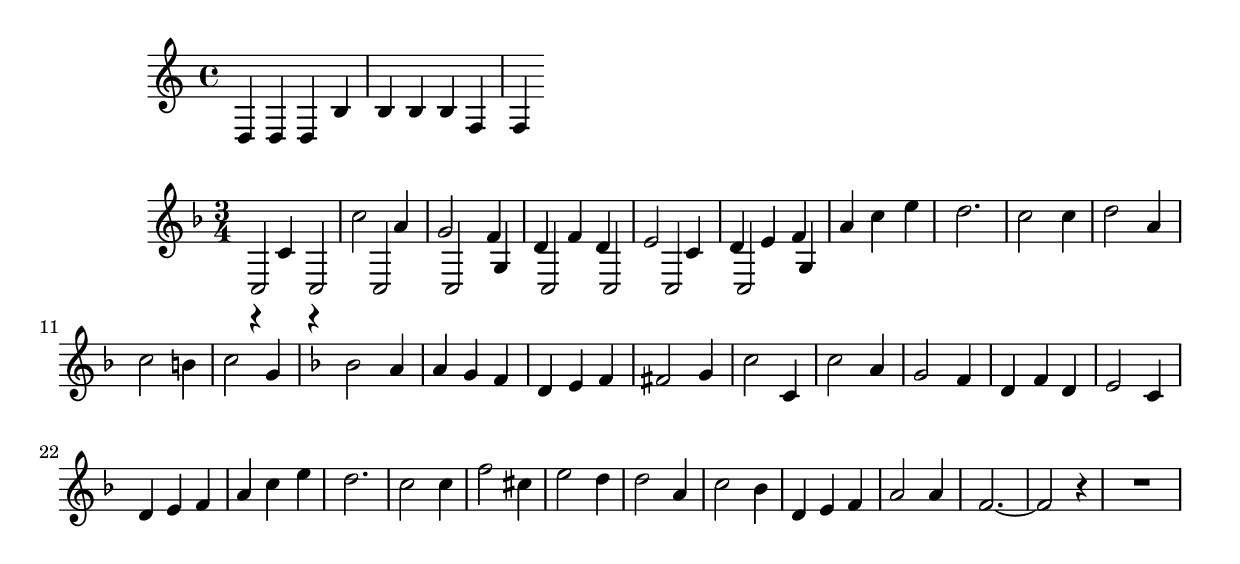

\version "2.10.33"
% converted from mytest.xml
%\include "mytest-defs.ly" 



NilsAssign = { b b b b }

\score { { d d d \NilsAssign f f }   }

% TODO: string-with-number2 = { c d e } returns DIGIT TOKEN error
AssignA = { c2 c2 c2 c2 }
AssignB = { g4 \AssignA g4 }
AssignC = { \AssignA \AssignB }


PartPOneVoiceOne =  {
    |  % 1
    \clef "G"
    \key f \major
    \time 3/4 | % 1
    r4 c'4 r4 | % 2
    c''2 a'4 | % 3
    g'2 f'4 | % 4
    d'4 f'4 d'4 | % 5
    e'2 c'4 | % 6
    d'4 e'4 f'4 | % 7
    a'4 c''4 e''4 | % 8
    d''2. | % 9
    c''2 c''4 | % \barNumberCheck #10
    d''2 a'4 | % 11
    c''2 b'4 | % 12
    c''2 g'4 | % 13
    \key \default 
    bes'2 a'4 | % 14
    a'4 g'4 f'4 | % 15
    d'4 e'4 f'4 | % 16
    fis'2 g'4 | % 17
    c''2 c'4 | % 18
    c''2 a'4 | % 19
    g'2 f'4 | % \barNumberCheck #20
    d'4 f'4 d'4 | % 21
    e'2 c'4 | % 22
    d'4 e'4 f'4 | % 23
    a'4 c''4 e''4 | % 24
    d''2. | % 25
    c''2 c''4 | % 26
    f''2 cis''4 | % 27
    e''2 d''4 | % 28
    d''2 a'4 | % 29
    c''2 bes'4 | %\barNumberCheck #30
    d'4 e'4 f'4 | % 31
    a'2 a'4 | % 32
    f'2. ~ | % 33
    f'2 r4 R1*3/4 }



		<<
        \new Staff <<
               \context Voice = "PartPOneVoiceOne"  \PartPOneVoiceOne
               \context Voice = "PartPOneVoiceTwo"  \AssignC 
               >>   
        >>

